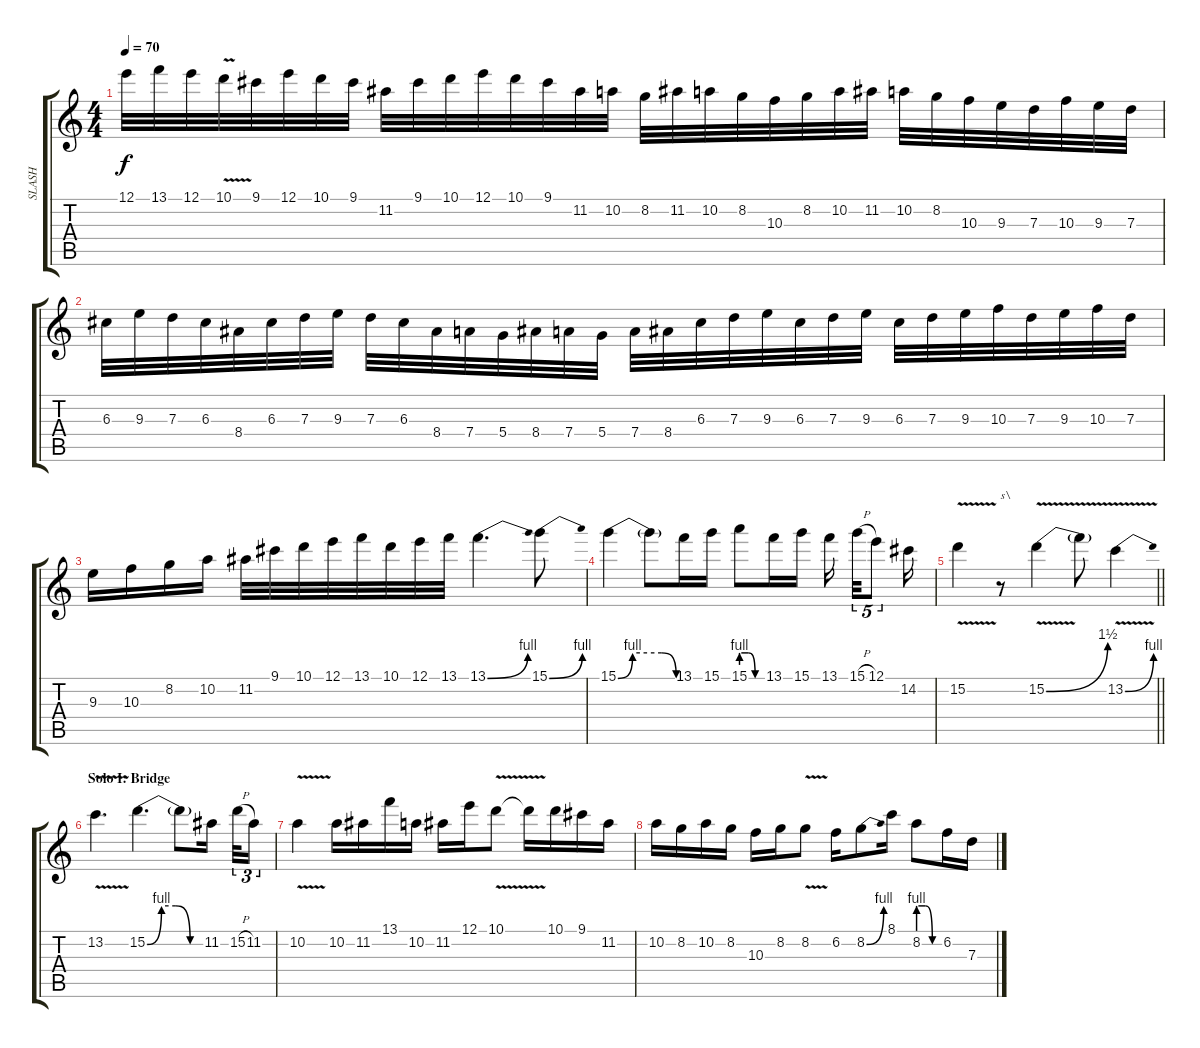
\track ("SLASH" "SLASH") {instrument overdrivenguitar}
\staff {score tabs}
\tuning (E4 B3 G3 D3 A2 E2) {hide}
\ts (4 4)
\tempo 70
\clef g2
\ks c
12.1.32{dy f} 13.1.32 12.1.32 10.1{v}.32 9.1.32 12.1.32 10.1.32 9.1.32 11.2.32 9.1.32 10.1.32 12.1.32 10.1.32 9.1.32 11.2.32 10.2.32 8.2.32 11.2.32 10.2.32 8.2.32 10.3.32 8.2.32 10.2.32 11.2.32 10.2.32 8.2.32 10.3.32 9.3.32 7.3.32 10.3.32 9.3.32 7.3.32 |
6.3.32 9.3.32 7.3.32 6.3.32 8.4.32 6.3.32 7.3.32 9.3.32 7.3.32 6.3.32 8.4.32 7.4.32 5.4.32 8.4.32 7.4.32 5.4.32 7.4.32 8.4.32 6.3.32 7.3.32 9.3.32 6.3.32 7.3.32 9.3.32 6.3.32 7.3.32 9.3.32 10.3.32 7.3.32 9.3.32 10.3.32 7.3.32 |
9.3.16 10.3.16 8.2.16 10.2.16 11.2.32 9.1.32 10.1.32 12.1.32 13.1.32 10.1.32 12.1.32 13.1.32 13.1{be (bend 0 0 60 4)}.4{d} 15.1{be (bend 0 0 60 4)}.8 |
15.1{be (custom 0 0 15 4 30 4 45 4 60 0)}.4 15.1{t}.8 13.1.16 15.1.16 15.1{be (custom 0 4 20 4 40 0 60 0)}.8 13.1.16 15.1.16 13.1.16{beam splitsecondary} 15.1{h}.32{tu (5 4)} 12.1.8{tu (5 4)} 14.2.16 |
\barLineRight lightlight
15.2{v}.4 r.8{txt "s\\"} 15.2{be (bend 0 0 60 6) v}.4 15.2{t}.8 13.2{be (bend 0 0 60 4) v}.4 |
\section ("" "Solo I: Bridge")
13.2{v}.4{d} 15.2{be (custom 0 0 15 4 30 4 45 0 60 0)}.4{d} 15.2{t}.8 11.2.16{beam splitsecondary} 15.2{h}.32{tu (3 2)} 11.2.16{tu (3 2)} |
10.2{v}.4 10.2.16 11.2.16 13.1.16 10.2.16 11.2.16 12.1.16 10.1{v}.8 10.1{t}.16 10.1.16 9.1.16 11.2.16 |
10.2.16 8.2.16 10.2.16 8.2.16 10.3.16 8.2.16 8.2{v}.8 6.2.16 8.2{be (bend 0 0 60 4)}.8 8.1.16 8.2{be (custom 0 4 20 4 40 0 60 0)}.8 6.2.16 7.3.16
